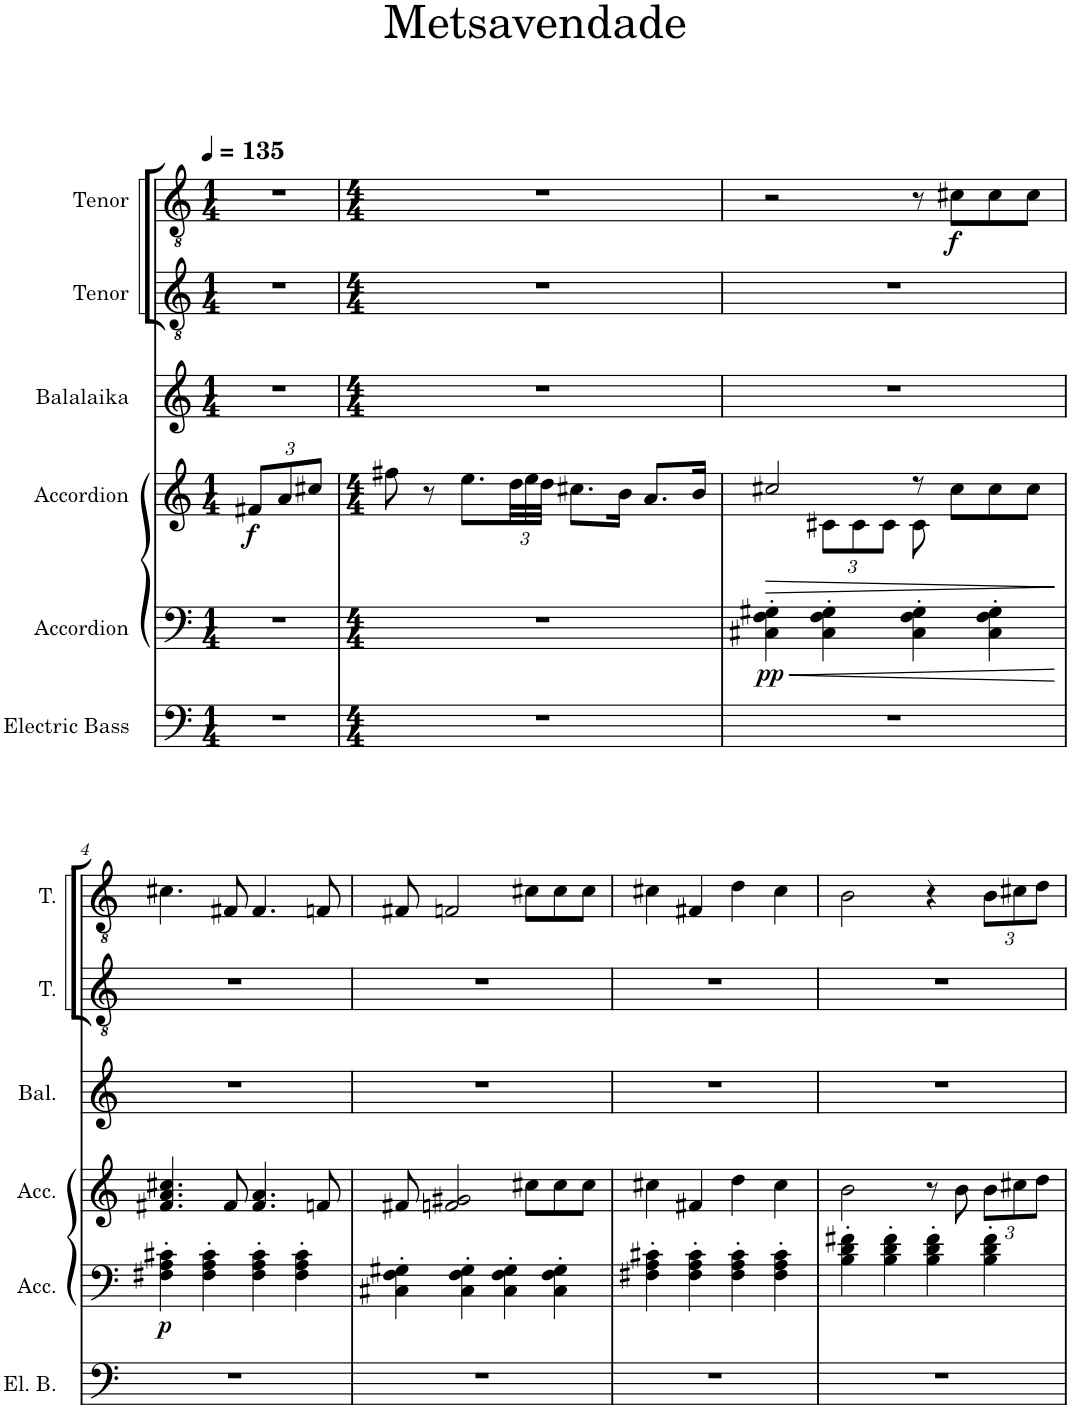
**kern	**kern	**dynam	**kern	**dynam	**kern	**kern	**kern	**dynam
*part6	*part5	*part5	*part4	*part4	*part3	*part2	*part1	*part1
*staff6	*staff5	*staff5	*staff4	*staff4	*staff3	*staff2	*staff1	*staff1
*I"Electric Bass	*I"Accordion	*	*I"Accordion	*	*I"Balalaika	*I"Tenor	*I"Tenor	*
*I'El. B.	*I'Acc.	*	*I'Acc.	*	*I'Bal.	*I'T.	*I'T.	*
*clefF4	*clefF4	*	*clefG2	*	*clefG2	*clefGv2	*clefGv2	*
*Trd7c12	*	*	*	*	*	*	*	*
*k[]	*k[]	*	*k[]	*	*k[]	*k[]	*k[]	*
*M1/4	*M1/4	*	*M1/4	*	*M1/4	*M1/4	*M1/4	*
*MM135	*MM135	*	*MM135	*	*MM135	*MM135	*MM135	*
*	*	*	*Xbrackettup	*	*	*	*	*
=1	=1	=1	=1	=1	=1	=1	=1	=1
!	!	!	!	!LO:DY:b	!	!	!	!
4r	4r	.	12f#X/L	f	4r	4r	4r	.
.	.	.	12a/	.	.	.	.	.
.	.	.	12cc#X/J	.	.	.	.	.
=2	=2	=2	=2	=2	=2	=2	=2	=2
*M4/4	*M4/4	*	*M4/4	*	*M4/4	*M4/4	*M4/4	*
1r	1r	.	8ff#X\	.	1r	1r	1r	.
.	.	.	8r	.	.	.	.	.
.	.	.	8.ee\L	.	.	.	.	.
.	.	.	48dd\LL	.	.	.	.	.
.	.	.	48ee\	.	.	.	.	.
.	.	.	48dd\JJJ	.	.	.	.	.
.	.	.	8.cc#X\L	.	.	.	.	.
.	.	.	16b\Jk	.	.	.	.	.
.	.	.	8.a/L	.	.	.	.	.
.	.	.	16b/Jk	.	.	.	.	.
=3	=3	=3	=3	=3	=3	=3	=3	=3
!	!	!LO:HP:b	!	!LO:HP:b	!	!	!	!
*	*	*	*^	*	*	*	*	*
!	!	!LO:DY:n=1:b	!	!	!	!	!	!	!
1r	4C#X\' 4F\' 4G#X\'	< pp	2cc#X/	4ryy	>	1r	1r	2r	.
.	4C#\' 4F\' 4G#\'	.	.	12c#X\L	.	.	.	.	.
.	.	.	.	12c#\	.	.	.	.	.
.	.	.	.	12c#\J	.	.	.	.	.
.	4C#\' 4F\' 4G#\'	.	8r	8c#\	.	.	.	8r	.
!	!	!	!	!	!	!	!	!	!LO:DY:b
.	.	.	8cc#\L	4.ryy	.	.	.	8c#X\L	f
.	4C#\' 4F\' 4G#\'	.	8cc#\	.	.	.	.	8c#\	.
.	.	.	8cc#\J	.	.	.	.	8c#\J	.
*	*	*	*v	*v	*	*	*	*	*
.	.	[	.	]	.	.	.	.
!!LO:LB:g=z
=4	=4	=4	=4	=4	=4	=4	=4	=4
!	!	!LO:DY:b	!	!	!	!	!	!
1r	4F#X\' 4A\' 4c#X\'	p	4.f#X/ 4.a/ 4.cc#X/	.	1r	1r	4.c#X\	.
.	4F#\' 4A\' 4c#\'	.	.	.	.	.	.	.
.	.	.	8f#/	.	.	.	8F#X/	.
.	4F#\' 4A\' 4c#\'	.	4.f#/ 4.a/	.	.	.	4.F#/	.
.	4F#\' 4A\' 4c#\'	.	.	.	.	.	.	.
.	.	.	8fn/	.	.	.	8Fn/	.
=5	=5	=5	=5	=5	=5	=5	=5	=5
1r	4C#X\' 4F\' 4G#X\'	.	8f#X/	.	1r	1r	8F#X/	.
.	.	.	2fn/ 2g#X/	.	.	.	2Fn/	.
.	4C#\' 4F\' 4G#\'	.	.	.	.	.	.	.
.	4C#\' 4F\' 4G#\'	.	.	.	.	.	.	.
.	.	.	8cc#X\L	.	.	.	8c#X\L	.
.	4C#\' 4F\' 4G#\'	.	8cc#\	.	.	.	8c#\	.
.	.	.	8cc#\J	.	.	.	8c#\J	.
=6	=6	=6	=6	=6	=6	=6	=6	=6
1r	4F#X\' 4A\' 4c#X\'	.	4cc#X\	.	1r	1r	4c#X\	.
.	4F#\' 4A\' 4c#\'	.	4f#X/	.	.	.	4F#X/	.
.	4F#\' 4A\' 4c#\'	.	4dd\	.	.	.	4d\	.
.	4F#\' 4A\' 4c#\'	.	4cc#\	.	.	.	4c#\	.
=7	=7	=7	=7	=7	=7	=7	=7	=7
1r	4B\' 4d\' 4f#X\'	.	2b\	.	1r	1r	2B\	.
.	4B\' 4d\' 4f#\'	.	.	.	.	.	.	.
.	4B\' 4d\' 4f#\'	.	8r	.	.	.	4r	.
.	.	.	8b\	.	.	.	.	.
*	*	*	*	*	*	*	*Xbrackettup	*
.	4B\' 4d\' 4f#\'	.	12b\L	.	.	.	12B\L	.
.	.	.	12cc#X\	.	.	.	12c#X\	.
.	.	.	12dd\J	.	.	.	12d\J	.
=	=	=	=	=	=	=	=	=
*-	*-	*-	*-	*-	*-	*-	*-	*-
